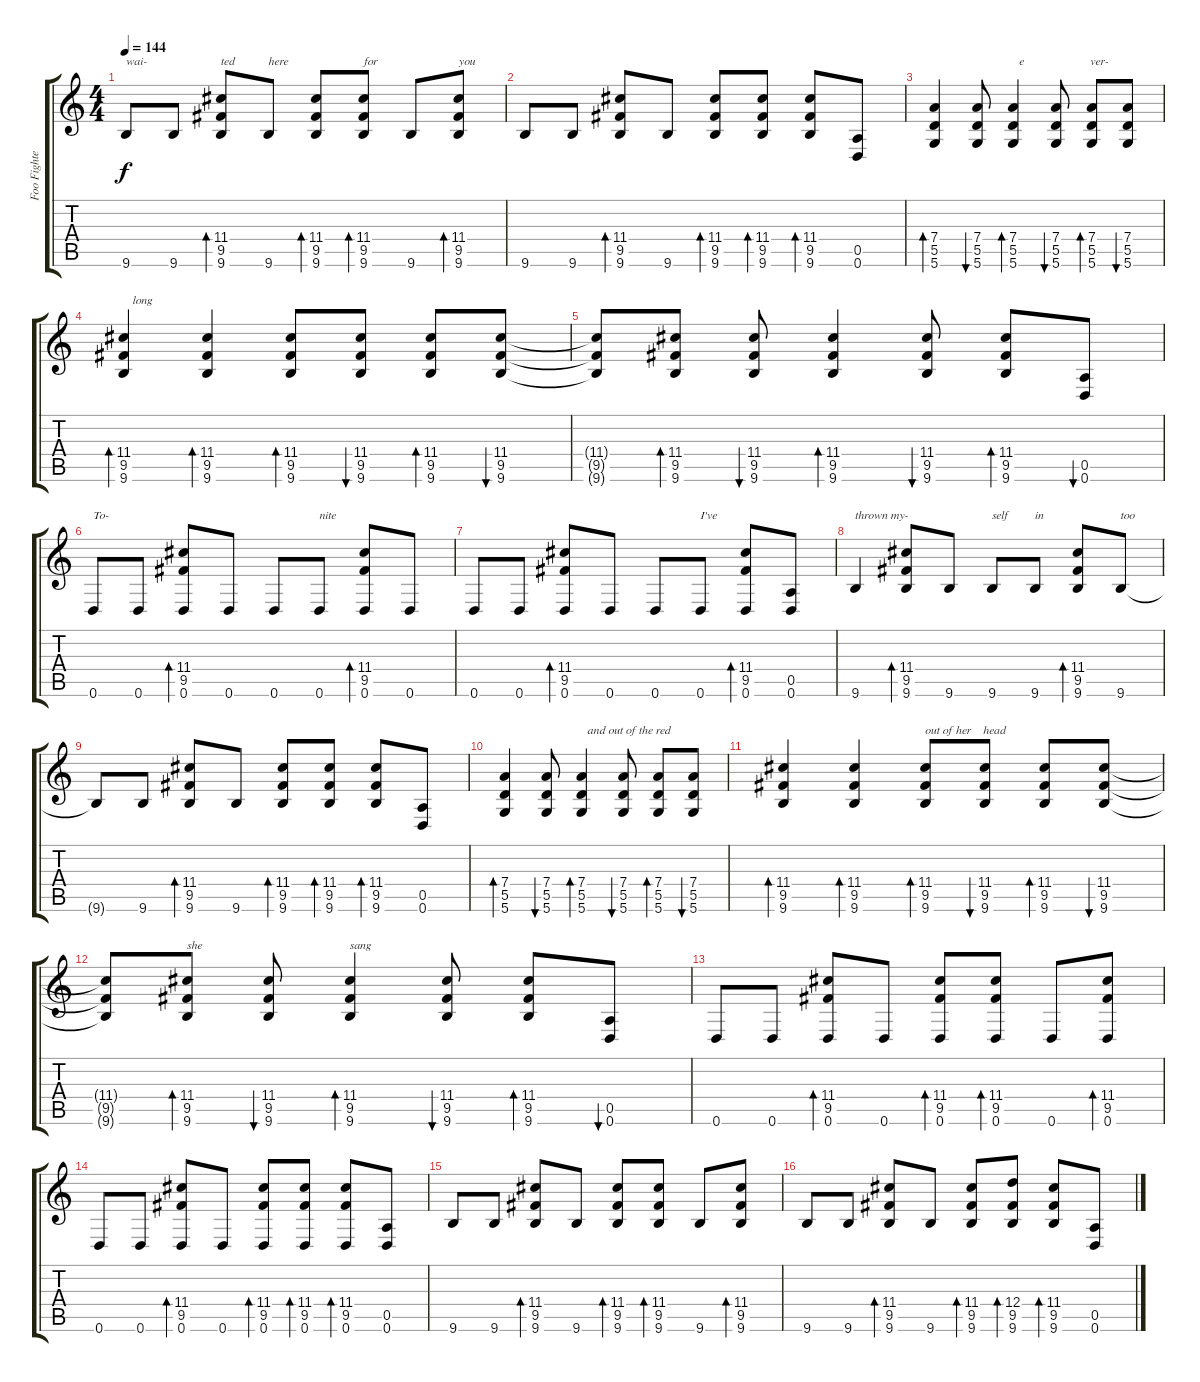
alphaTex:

\track ("Foo Fighters" "Foo Fighte") {instrument acousticguitarsteel}
\staff {score tabs}
\tuning (E4 B3 G3 D3 A2 D2) {hide}
\ts (4 4)
\tempo 144
\clef g2
\ks c
9.6.8{txt "wai-" dy f} 9.6.8 (11.4 9.5 9.6).8{bd 60 txt "ted"} 9.6.8{txt "here"} (11.4 9.5 9.6).8{bd 60} (11.4 9.5 9.6).8{bd 60 txt "for"} 9.6.8 (11.4 9.5 9.6).8{bd 60 txt "you"} |
9.6.8 9.6.8 (11.4 9.5 9.6).8{bd 60} 9.6.8 (11.4 9.5 9.6).8{bd 60} (11.4 9.5 9.6).8{bd 60} (11.4 9.5 9.6).8{bd 60} (0.5 0.6).8 |
(7.4 5.5 5.6).4{bd 60} (7.4 5.5 5.6).8{bu 60} (7.4 5.5 5.6).4{bd 60 txt "  e                      ver-"} (7.4 5.5 5.6).8{bu 60} (7.4 5.5 5.6).8{bd 60} (7.4 5.5 5.6).8{bu 60} |
(11.4 9.5 9.6).4{bd 60 txt "   long"} (11.4 9.5 9.6).4{bd 60} (11.4 9.5 9.6).8{bd 60} (11.4 9.5 9.6).8{bu 60} (11.4 9.5 9.6).8{bd 60} (11.4 9.5 9.6).8{bu 60} |
(11.4{t} 9.5{t} 9.6{t}).8 (11.4 9.5 9.6).8{bd 60} (11.4 9.5 9.6).8{bu 60} (11.4 9.5 9.6).4{bd 60} (11.4 9.5 9.6).8{bu 60} (11.4 9.5 9.6).8{bd 60} (0.5 0.6).8{bu 60} |
0.6.8{txt "To-"} 0.6.8 (11.4 9.5 0.6).8{bd 60} 0.6.8 0.6.8 0.6.8{txt "nite"} (11.4 9.5 0.6).8{bd 60} 0.6.8 |
0.6.8 0.6.8 (11.4 9.5 0.6).8{bd 60} 0.6.8 0.6.8 0.6.8{txt "I've"} (11.4 9.5 0.6).8{bd 60} (0.5 0.6).8 |
9.6.4{txt "thrown my-"} (11.4 9.5 9.6).8{bd 60} 9.6.8 9.6.8{txt "self"} 9.6.8{txt "in"} (11.4 9.5 9.6).8{bd 60} 9.6.8{txt "too"} |
9.6{t}.8 9.6.8 (11.4 9.5 9.6).8{bd 60} 9.6.8 (11.4 9.5 9.6).8{bd 60} (11.4 9.5 9.6).8{bd 60} (11.4 9.5 9.6).8{bd 60} (0.5 0.6).8 |
(7.4 5.5 5.6).4{bd 60} (7.4 5.5 5.6).8{bu 60} (7.4 5.5 5.6).4{bd 60 txt "  and out of the red"} (7.4 5.5 5.6).8{bu 60} (7.4 5.5 5.6).8{bd 60} (7.4 5.5 5.6).8{bu 60} |
(11.4 9.5 9.6).4{bd 60} (11.4 9.5 9.6).4{bd 60} (11.4 9.5 9.6).8{bd 60 txt "out of her    head"} (11.4 9.5 9.6).8{bu 60} (11.4 9.5 9.6).8{bd 60} (11.4 9.5 9.6).8{bu 60} |
(11.4{t} 9.5{t} 9.6{t}).8 (11.4 9.5 9.6).8{bd 60 txt "she"} (11.4 9.5 9.6).8{bu 60} (11.4 9.5 9.6).4{bd 60 txt "sang"} (11.4 9.5 9.6).8{bu 60} (11.4 9.5 9.6).8{bd 60} (0.5 0.6).8{bu 60} |
0.6.8 0.6.8 (11.4 9.5 0.6).8{bd 60} 0.6.8 (11.4 9.5 0.6).8{bd 60} (11.4 9.5 0.6).8{bd 60} 0.6.8 (11.4 9.5 0.6).8{bd 60} |
0.6.8 0.6.8 (11.4 9.5 0.6).8{bd 60} 0.6.8 (11.4 9.5 0.6).8{bd 60} (11.4 9.5 0.6).8{bd 60} (11.4 9.5 0.6).8{bd 60} (0.5 0.6).8 |
9.6.8 9.6.8 (11.4 9.5 9.6).8{bd 60} 9.6.8 (11.4 9.5 9.6).8{bd 60} (11.4 9.5 9.6).8{bd 60} 9.6.8 (11.4 9.5 9.6).8{bd 60} |
9.6.8 9.6.8 (11.4 9.5 9.6).8{bd 60} 9.6.8 (11.4 9.5 9.6).8{bd 60} (12.4 9.5 9.6).8{bd 60} (11.4 9.5 9.6).8{bd 60} (0.5 0.6).8
